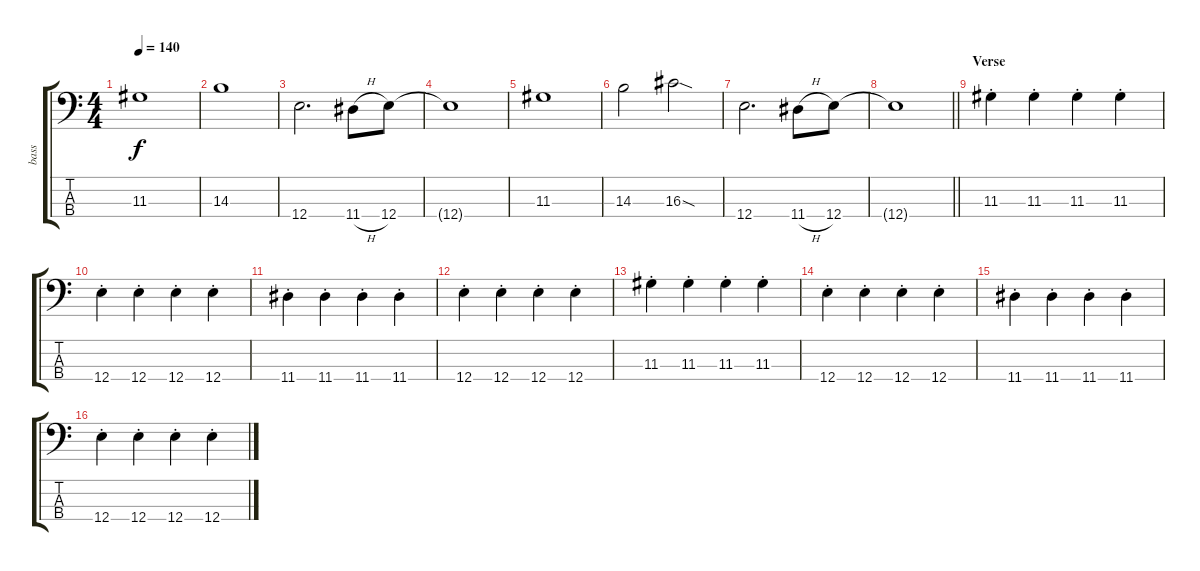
\track ("bass" "bass") {instrument electricbassfinger}
\staff {score tabs}
\tuning (G2 D2 A1 E1) {hide}
\ts (4 4)
\tempo 140
\clef f4
\ks c
11.3.1{dy f} |
14.3.1 |
12.4.2{d} 11.4{h}.8 12.4.8 |
12.4{t}.1 |
11.3.1 |
14.3.2 16.3{sod}.2 |
12.4.2{d} 11.4{h}.8 12.4.8 |
\barLineRight lightlight
12.4{t}.1 |
\section ("" "Verse")
11.3{st}.4 11.3{st}.4 11.3{st}.4 11.3{st}.4 |
12.4{st}.4 12.4{st}.4 12.4{st}.4 12.4{st}.4 |
11.4{st}.4 11.4{st}.4 11.4{st}.4 11.4{st}.4 |
12.4{st}.4 12.4{st}.4 12.4{st}.4 12.4{st}.4 |
11.3{st}.4 11.3{st}.4 11.3{st}.4 11.3{st}.4 |
12.4{st}.4 12.4{st}.4 12.4{st}.4 12.4{st}.4 |
11.4{st}.4 11.4{st}.4 11.4{st}.4 11.4{st}.4 |
12.4{st}.4 12.4{st}.4 12.4{st}.4 12.4{st}.4
